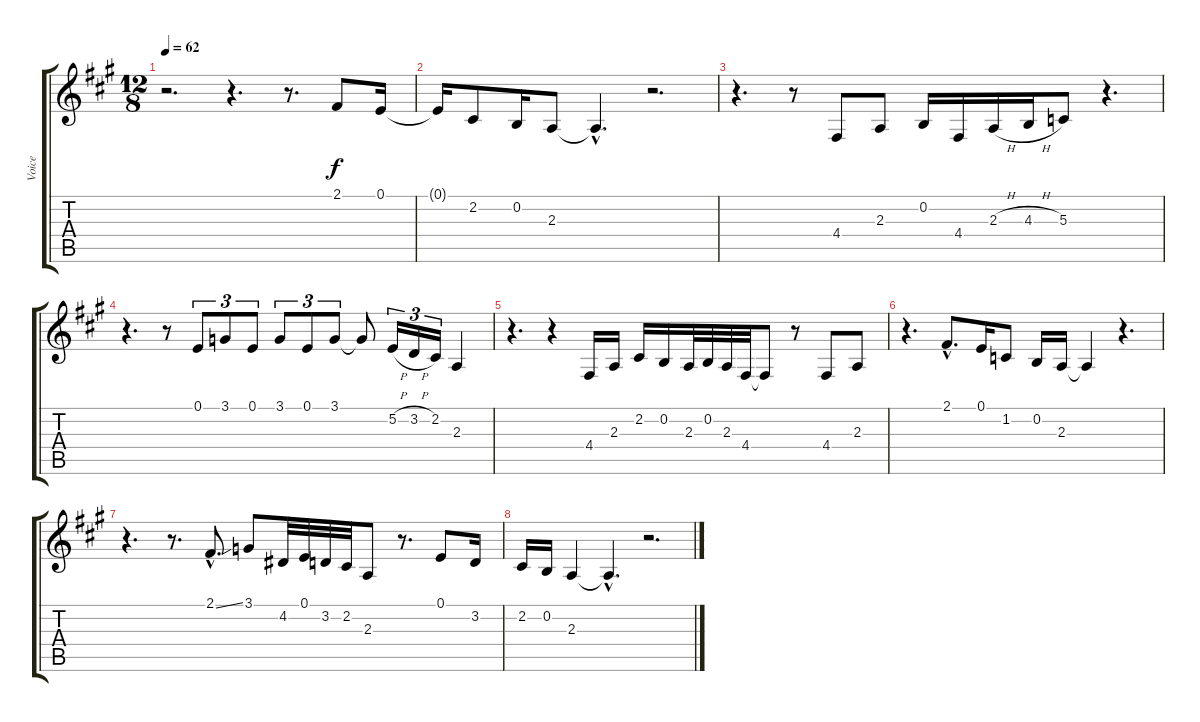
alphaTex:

\track ("Voice" "Voice") {instrument flute}
\staff {score tabs}
\tuning (E4 B3 G3 D3 A2 E2) {hide}
\ts (12 8)
\tempo 62
\clef g2
\ks a
r.2{d dy f} r.4{d} r.8{d} 2.1.8 0.1.16 |
0.1{t}.16 2.2.8 0.2.16 2.3.8 2.3{hac t}.4{d} r.2{d} |
r.4{d} r.8 4.4.8 2.3.8 0.2.16 4.4.16 2.3{h}.16 4.3{h}.16 5.3.8 r.4{d} |
r.4{d} r.8 0.1.8{tu (3 2)} 3.1.8{tu (3 2)} 0.1.8{tu (3 2)} 3.1.8{tu (3 2)} 0.1.8{tu (3 2)} 3.1.8{tu (3 2)} 3.1{t}.8 5.2{h}.16{tu (3 2)} 3.2{h}.16{tu (3 2)} 2.2.16{tu (3 2)} 2.3.4 |
r.4{d} r.4 4.4.16 2.3.16 2.2.16 0.2.16 2.3.32 0.2.32 2.3.32 4.4.32 4.4{t}.8 r.8 4.4.8 2.3.8 |
r.4{d} 2.1{hac}.8{d} 0.1.16 1.2.8 0.2.16 2.3.16 2.3{t}.4 r.4{d} |
r.4{d} r.8{d} 2.1{ss hac}.8{d} 3.1.8 4.2.32 0.1.32 3.2.32 2.2.32 2.3.8 r.8{d} 0.1.8 3.2.16 |
2.2.16 0.2.16 2.3.4 2.3{hac t}.4{d} r.2{d}
